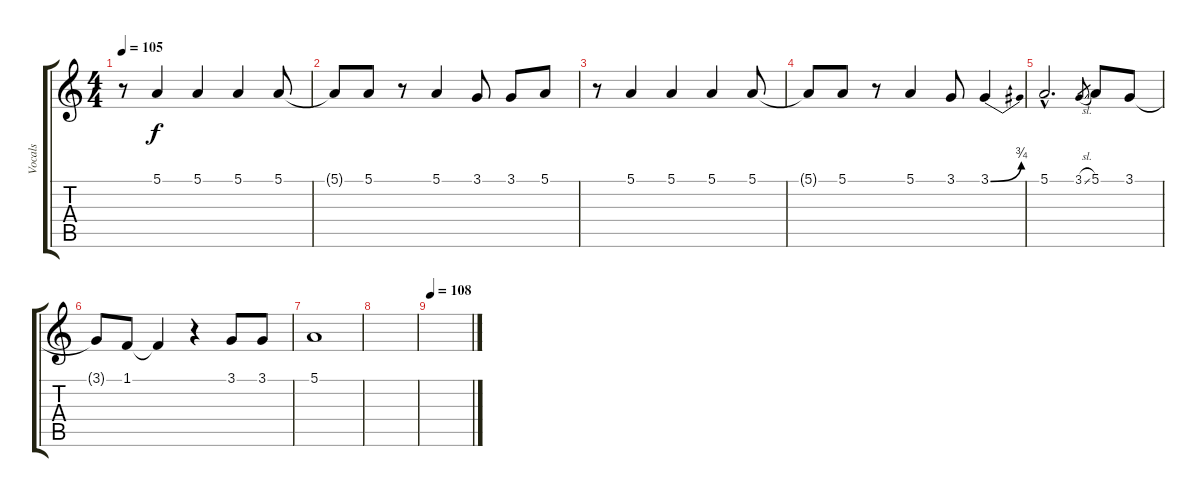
\track ("Vocals" "Vocals") {instrument tenorsax}
\staff {score tabs}
\tuning (E4 B3 G3 D3 A2 E2) {hide}
\ts (4 4)
\tempo 105
\clef g2
\ks c
r.8{dy f} 5.1.4 5.1.4 5.1.4 5.1.8 |
5.1{t}.8 5.1.8 r.8 5.1.4 3.1.8 3.1.8 5.1.8 |
r.8 5.1.4 5.1.4 5.1.4 5.1.8 |
5.1{t}.8 5.1.8 r.8 5.1.4 3.1.8 3.1{be (bend 0 0 60 3)}.4 |
5.1{hac}.2{d} 3.1{sl}.8{gr} 5.1.8 3.1.8 |
3.1{t}.8 1.1.8 1.1{t}.4 r.4 3.1.8 3.1.8 |
5.1.1 |
|
\tempo 108
